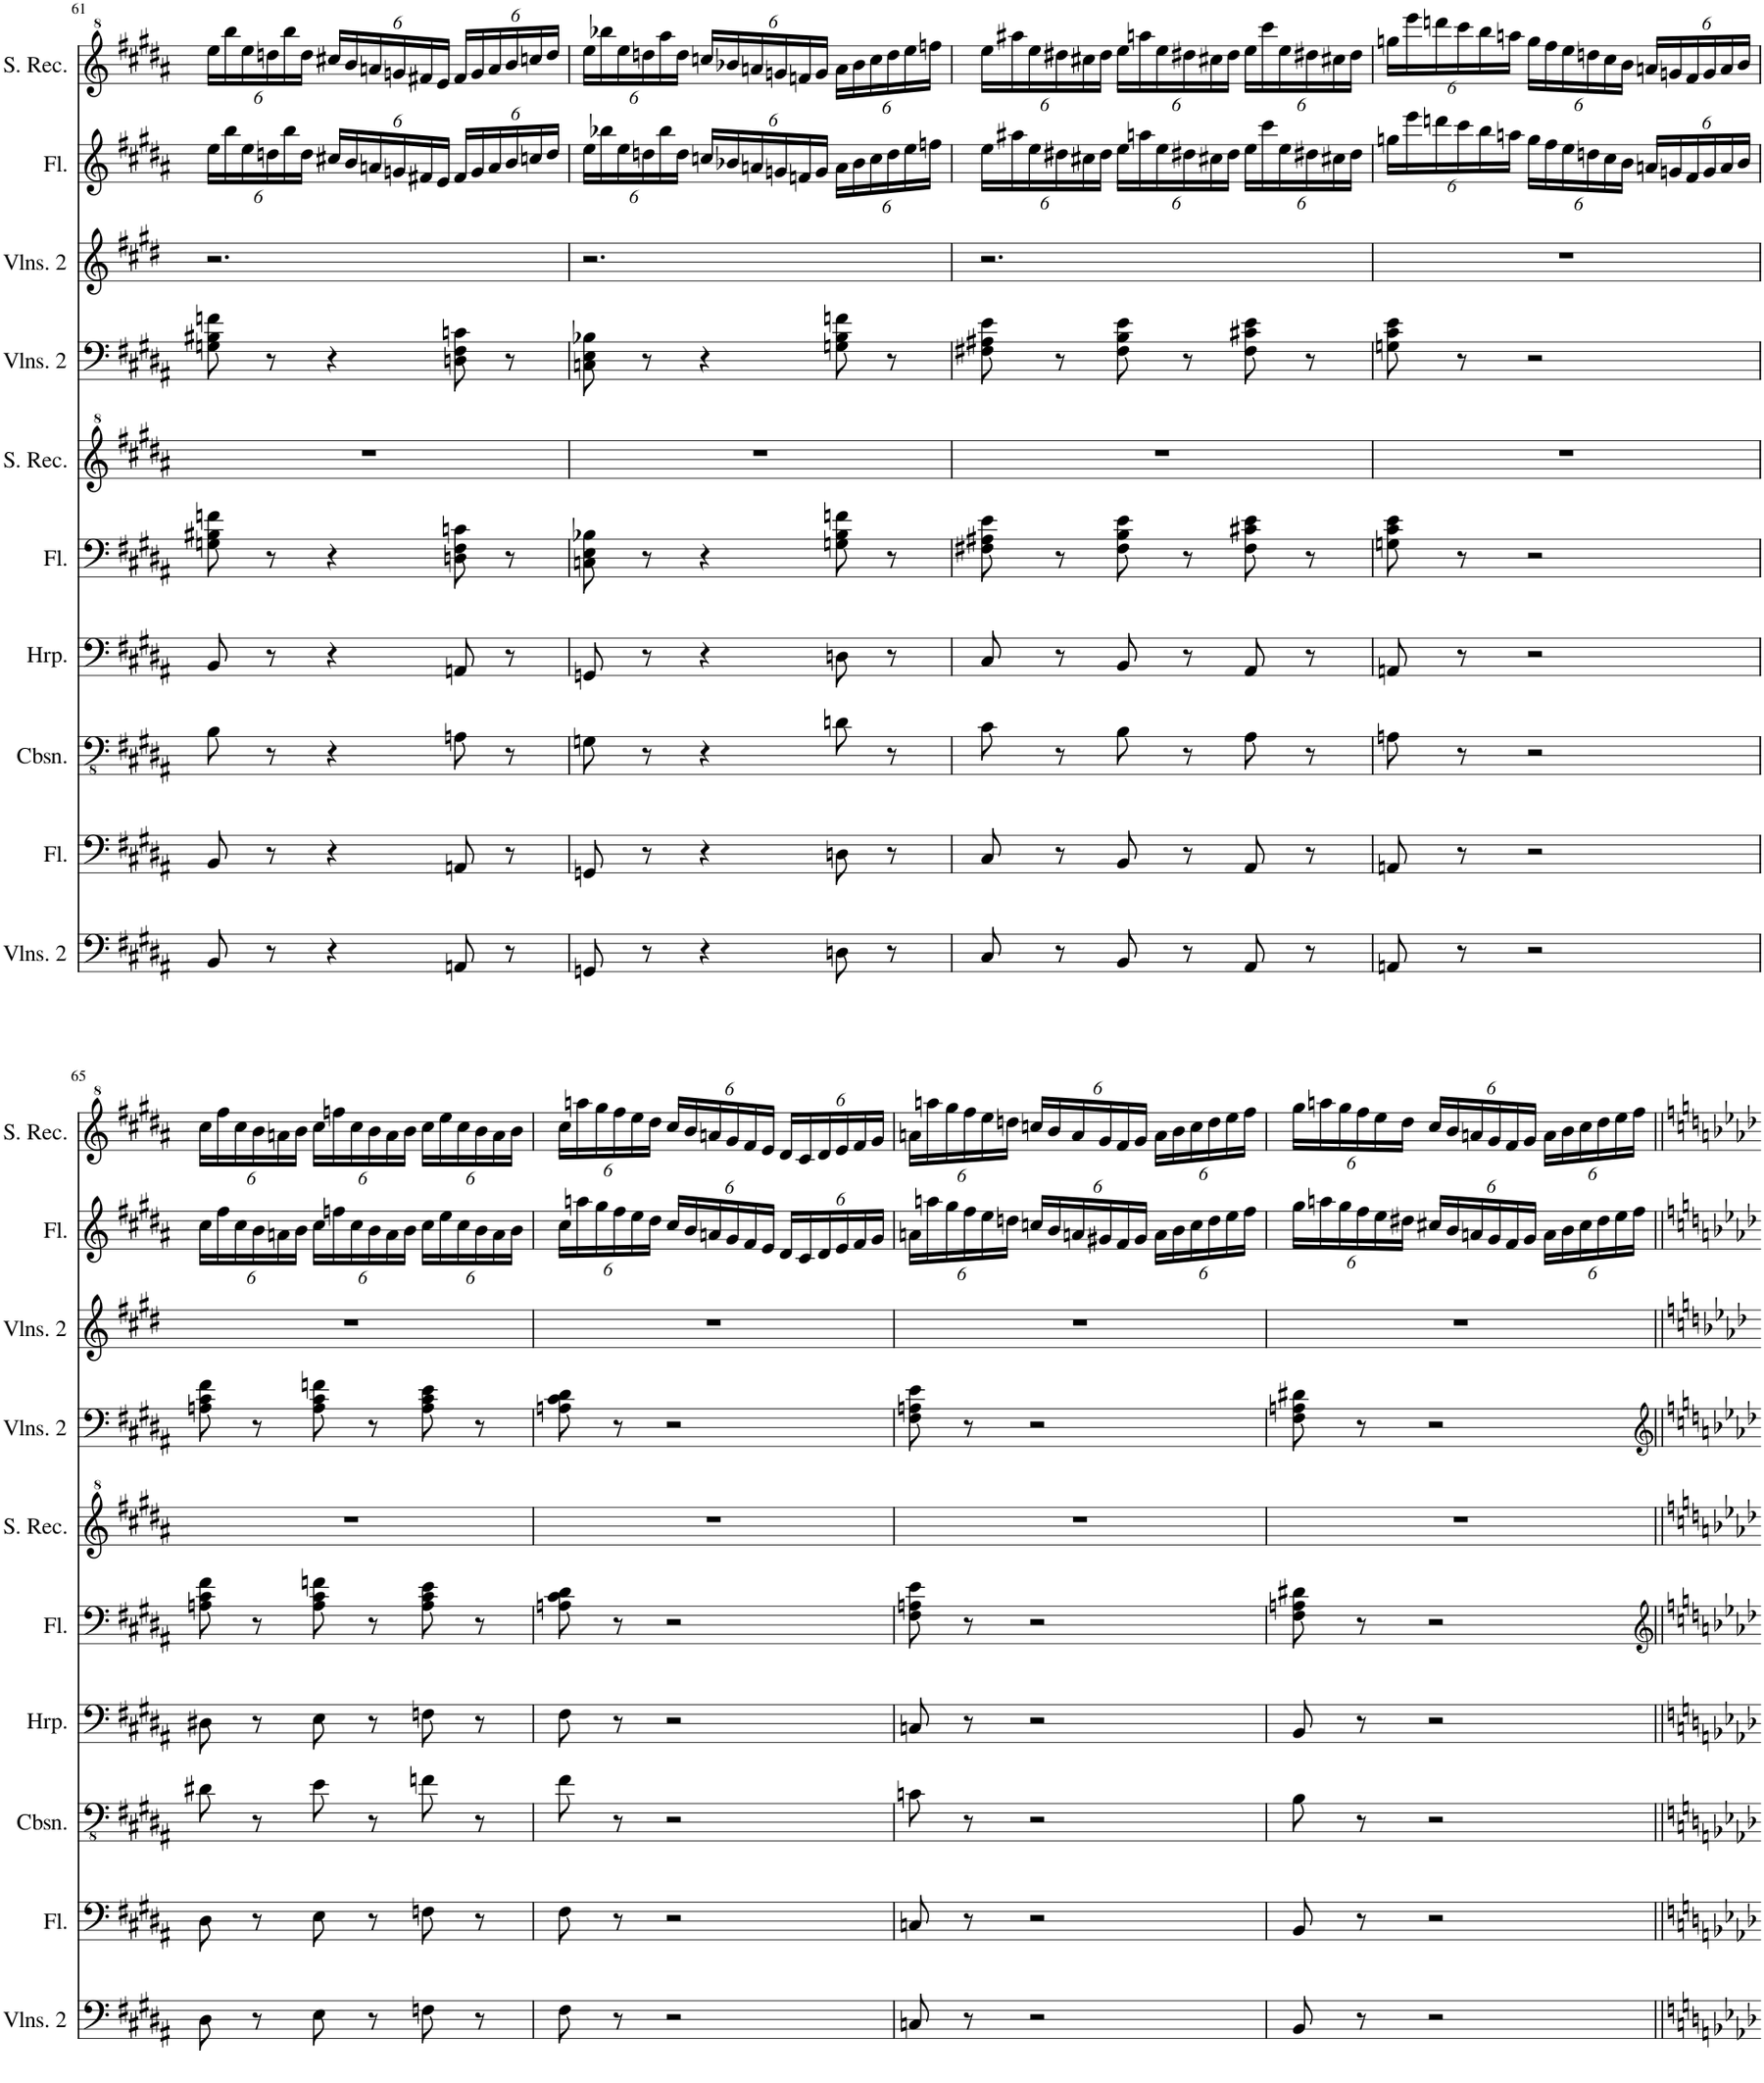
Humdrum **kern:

**kern	**kern	**kern	**kern	**kern	**kern	**kern	**kern	**kern	**kern
*part10	*part9	*part8	*part7	*part6	*part5	*part4	*part3	*part2	*part1
*staff10	*staff9	*staff8	*staff7	*staff6	*staff5	*staff4	*staff3	*staff2	*staff1
*I"Violins 2	*I"Flute	*I"Contrabassoon	*I"Harp	*I"Flute	*I"Soprano Recorder	*I"Violins 2	*I"Violins 2	*I"Flute	*I"Soprano Recorder
*I'Vlns. 2	*I'Fl.	*I'Cbsn.	*I'Hrp.	*I'Fl.	*I'S. Rec.	*I'Vlns. 2	*I'Vlns. 2	*I'Fl.	*I'S. Rec.
!!LO:PB:g=z
*clefF4	*clefF4	*clefFv4	*clefF4	*clefF4	*clefG^2	*clefF4	*clefG2	*clefG2	*clefG^2
*	*	*Trd7c12	*	*	*	*	*	*	*
*k[f#c#g#d#a#]	*k[f#c#g#d#a#]	*k[f#c#g#d#a#]	*k[f#c#g#d#a#]	*k[f#c#g#d#a#]	*k[f#c#g#d#a#]	*k[f#c#g#d#a#]	*k[f#c#g#d#]	*k[f#c#g#d#a#]	*k[f#c#g#d#a#]
*M3/4	*M3/4	*M3/4	*M3/4	*M3/4	*M3/4	*M3/4	*M3/4	*M3/4	*M3/4
*	*	*	*	*	*	*	*	*Xbrackettup	*Xbrackettup
=61	=61	=61	=61	=61	=61	=61	=61	=61	=61
8BB/	8BB/	8BB\	8BB/	8Gn\ 8B#X\ 8fn\	2.r	8Gn\ 8B#X\ 8fn\	2.r	24ee\LL	24eee\LL
.	.	.	.	.	.	.	.	24bb\	24bbb\
.	.	.	.	.	.	.	.	24ee\	24eee\
8r	8r	8r	8r	8r	.	8r	.	24ddn\	24dddn\
.	.	.	.	.	.	.	.	24bb\	24bbb\
.	.	.	.	.	.	.	.	24dd\JJ	24ddd\JJ
4r	4r	4r	4r	4r	.	4r	.	24cc#X/LL	24ccc#X/LL
.	.	.	.	.	.	.	.	24b/	24bb/
.	.	.	.	.	.	.	.	24an/	24aan/
.	.	.	.	.	.	.	.	24gn/	24ggn/
.	.	.	.	.	.	.	.	24f#X/	24ff#X/
.	.	.	.	.	.	.	.	24e/JJ	24ee/JJ
8AAn/	8AAn/	8AAn\	8AAn/	8Dn\ 8F#\ 8cn\	.	8Dn\ 8F#\ 8cn\	.	24f#/LL	24ff#/LL
.	.	.	.	.	.	.	.	24g/	24gg/
.	.	.	.	.	.	.	.	24a/	24aa/
8r	8r	8r	8r	8r	.	8r	.	24b/	24bb/
.	.	.	.	.	.	.	.	24ccn/	24cccn/
.	.	.	.	.	.	.	.	24dd/JJ	24ddd/JJ
=62	=62	=62	=62	=62	=62	=62	=62	=62	=62
8GGn/	8GGn/	8GGn\	8GGn/	8Cn\ 8E\ 8B-X\	2.r	8Cn\ 8E\ 8B-X\	2.r	24ee\LL	24eee\LL
.	.	.	.	.	.	.	.	24bb-X\	24bbb-X\
.	.	.	.	.	.	.	.	24ee\	24eee\
8r	8r	8r	8r	8r	.	8r	.	24ddn\	24dddn\
.	.	.	.	.	.	.	.	24bb-\	24aaa#\
.	.	.	.	.	.	.	.	24dd\JJ	24ddd\JJ
4r	4r	4r	4r	4r	.	4r	.	24ccn/LL	24cccn/LL
.	.	.	.	.	.	.	.	24b-X/	24bb-X/
.	.	.	.	.	.	.	.	24an/	24aan/
.	.	.	.	.	.	.	.	24gn/	24ggn/
.	.	.	.	.	.	.	.	24fn/	24ffn/
.	.	.	.	.	.	.	.	24g/JJ	24gg/JJ
8Dn\	8Dn\	8Dn\	8Dn\	8Gn\ 8B-\ 8fn\	.	8Gn\ 8B-\ 8fn\	.	24a\LL	24aa\LL
.	.	.	.	.	.	.	.	24b-\	24bb-\
.	.	.	.	.	.	.	.	24cc\	24ccc\
8r	8r	8r	8r	8r	.	8r	.	24dd\	24ddd\
.	.	.	.	.	.	.	.	24ee\	24eee\
.	.	.	.	.	.	.	.	24ffn\JJ	24fffn\JJ
=63	=63	=63	=63	=63	=63	=63	=63	=63	=63
8C#/	8C#/	8C#\	8C#/	8F#X\ 8A#X\ 8e\	2.r	8F#X\ 8A#X\ 8e\	2.r	24ee\LL	24eee\LL
.	.	.	.	.	.	.	.	24aa#X\	24aaa#X\
.	.	.	.	.	.	.	.	24ee\	24eee\
8r	8r	8r	8r	8r	.	8r	.	24dd#X\	24ddd#X\
.	.	.	.	.	.	.	.	24cc#X\	24ccc#X\
.	.	.	.	.	.	.	.	24dd#\JJ	24ddd#\JJ
8BB/	8BB/	8BB\	8BB/	8F#\ 8B\ 8e\	.	8F#\ 8B\ 8e\	.	24ee\LL	24eee\LL
.	.	.	.	.	.	.	.	24aan\	24aaan\
.	.	.	.	.	.	.	.	24ee\	24eee\
8r	8r	8r	8r	8r	.	8r	.	24dd#X\	24ddd#X\
.	.	.	.	.	.	.	.	24cc#X\	24ccc#X\
.	.	.	.	.	.	.	.	24dd#\JJ	24ddd#\JJ
8AA#/	8AA#/	8AA#\	8AA#/	8F#\ 8c#X\ 8e\	.	8F#\ 8c#X\ 8e\	.	24ee\LL	24eee\LL
.	.	.	.	.	.	.	.	24ccc#\	24cccc#\
.	.	.	.	.	.	.	.	24ee\	24eee\
8r	8r	8r	8r	8r	.	8r	.	24dd#X\	24ddd#X\
.	.	.	.	.	.	.	.	24cc#X\	24ccc#X\
.	.	.	.	.	.	.	.	24dd#\JJ	24ddd#\JJ
=64	=64	=64	=64	=64	=64	=64	=64	=64	=64
8AAn/	8AAn/	8AAn\	8AAn/	8Gn\ 8c#\ 8e\	2.r	8Gn\ 8c#\ 8e\	2.r	24ggn\LL	24gggn\LL
.	.	.	.	.	.	.	.	24eee\	24eeee\
.	.	.	.	.	.	.	.	24dddn\	24ddddn\
8r	8r	8r	8r	8r	.	8r	.	24ccc#\	24cccc#\
.	.	.	.	.	.	.	.	24bb\	24bbb\
.	.	.	.	.	.	.	.	24aan\JJ	24aaan\JJ
2r	2r	2r	2r	2r	.	2r	.	24gg\LL	24ggg\LL
.	.	.	.	.	.	.	.	24ff#\	24fff#\
.	.	.	.	.	.	.	.	24ee\	24eee\
.	.	.	.	.	.	.	.	24ddn\	24dddn\
.	.	.	.	.	.	.	.	24cc#\	24ccc#\
.	.	.	.	.	.	.	.	24b\JJ	24bb\JJ
.	.	.	.	.	.	.	.	24an/LL	24aan/LL
.	.	.	.	.	.	.	.	24gn/	24ggn/
.	.	.	.	.	.	.	.	24f#/	24ff#/
.	.	.	.	.	.	.	.	24g/	24gg/
.	.	.	.	.	.	.	.	24a/	24aa/
.	.	.	.	.	.	.	.	24b/JJ	24bb/JJ
!!LO:LB:g=z
=65	=65	=65	=65	=65	=65	=65	=65	=65	=65
8D#\	8D#\	8D#X\	8D#X\	8An\ 8c#\ 8f#\	2.r	8An\ 8c#\ 8f#\	2.r	24cc#\LL	24ccc#\LL
.	.	.	.	.	.	.	.	24ff#\	24fff#\
.	.	.	.	.	.	.	.	24cc#\	24ccc#\
8r	8r	8r	8r	8r	.	8r	.	24b\	24bb\
.	.	.	.	.	.	.	.	24an\	24aan\
.	.	.	.	.	.	.	.	24b\JJ	24bb\JJ
8E\	8E\	8E\	8E\	8A\ 8c#\ 8fn\	.	8A\ 8c#\ 8fn\	.	24cc#\LL	24ccc#\LL
.	.	.	.	.	.	.	.	24ffn\	24fffn\
.	.	.	.	.	.	.	.	24cc#\	24ccc#\
8r	8r	8r	8r	8r	.	8r	.	24b\	24bb\
.	.	.	.	.	.	.	.	24a\	24aa\
.	.	.	.	.	.	.	.	24b\JJ	24bb\JJ
8Fn\	8Fn\	8Fn\	8Fn\	8A\ 8c#\ 8e\	.	8A\ 8c#\ 8e\	.	24cc#\LL	24ccc#\LL
.	.	.	.	.	.	.	.	24ee\	24eee\
.	.	.	.	.	.	.	.	24cc#\	24ccc#\
8r	8r	8r	8r	8r	.	8r	.	24b\	24bb\
.	.	.	.	.	.	.	.	24a\	24aa\
.	.	.	.	.	.	.	.	24b\JJ	24bb\JJ
=66	=66	=66	=66	=66	=66	=66	=66	=66	=66
8F#\	8F#\	8F#\	8F#\	8An\ 8c#\ 8d#\	2.r	8An\ 8c#\ 8d#\	2.r	24cc#\LL	24ccc#\LL
.	.	.	.	.	.	.	.	24aan\	24aaan\
.	.	.	.	.	.	.	.	24gg#\	24ggg#\
8r	8r	8r	8r	8r	.	8r	.	24ff#\	24fff#\
.	.	.	.	.	.	.	.	24ee\	24eee\
.	.	.	.	.	.	.	.	24dd#\JJ	24ddd#\JJ
2r	2r	2r	2r	2r	.	2r	.	24cc#/LL	24ccc#/LL
.	.	.	.	.	.	.	.	24b/	24bb/
.	.	.	.	.	.	.	.	24an/	24aan/
.	.	.	.	.	.	.	.	24g#/	24gg#/
.	.	.	.	.	.	.	.	24f#/	24ff#/
.	.	.	.	.	.	.	.	24e/JJ	24ee/JJ
.	.	.	.	.	.	.	.	24d#/LL	24dd#/LL
.	.	.	.	.	.	.	.	24c#/	24cc#/
.	.	.	.	.	.	.	.	24d#/	24dd#/
.	.	.	.	.	.	.	.	24e/	24ee/
.	.	.	.	.	.	.	.	24f#/	24ff#/
.	.	.	.	.	.	.	.	24g#/JJ	24gg#/JJ
=67	=67	=67	=67	=67	=67	=67	=67	=67	=67
8Cn/	8Cn/	8Cn\	8Cn/	8F#\ 8An\ 8e\	2.r	8F#\ 8An\ 8e\	2.r	24an\LL	24aan\LL
.	.	.	.	.	.	.	.	24aan\	24aaan\
.	.	.	.	.	.	.	.	24gg#\	24ggg#\
8r	8r	8r	8r	8r	.	8r	.	24ff#\	24fff#\
.	.	.	.	.	.	.	.	24ee\	24eee\
.	.	.	.	.	.	.	.	24ddn\JJ	24dddn\JJ
2r	2r	2r	2r	2r	.	2r	.	24ccn/LL	24cccn/LL
.	.	.	.	.	.	.	.	24b/	24bb/
.	.	.	.	.	.	.	.	24an/	24aa/
.	.	.	.	.	.	.	.	24g#X/	24gg#/
.	.	.	.	.	.	.	.	24f#/	24ff#/
.	.	.	.	.	.	.	.	24g#/JJ	24gg#/JJ
.	.	.	.	.	.	.	.	24a\LL	24aa\LL
.	.	.	.	.	.	.	.	24b\	24bb\
.	.	.	.	.	.	.	.	24cc\	24ccc\
.	.	.	.	.	.	.	.	24dd\	24ddd\
.	.	.	.	.	.	.	.	24ee\	24eee\
.	.	.	.	.	.	.	.	24ff#\JJ	24fff#\JJ
=68	=68	=68	=68	=68	=68	=68	=68	=68	=68
8BB/	8BB/	8BB\	8BB/	8F#\ 8An\ 8d#X\	2.r	8F#\ 8An\ 8d#X\	2.r	24gg#\LL	24ggg#\LL
.	.	.	.	.	.	.	.	24aan\	24aaan\
.	.	.	.	.	.	.	.	24gg#\	24ggg#\
8r	8r	8r	8r	8r	.	8r	.	24ff#\	24fff#\
.	.	.	.	.	.	.	.	24ee\	24eee\
.	.	.	.	.	.	.	.	24dd#X\JJ	24ddd#\JJ
2r	2r	2r	2r	2r	.	2r	.	24cc#X/LL	24ccc#/LL
.	.	.	.	.	.	.	.	24b/	24bb/
.	.	.	.	.	.	.	.	24an/	24aan/
.	.	.	.	.	.	.	.	24g#/	24gg#/
.	.	.	.	.	.	.	.	24f#/	24ff#/
.	.	.	.	.	.	.	.	24g#/JJ	24gg#/JJ
.	.	.	.	.	.	.	.	24a\LL	24aa\LL
.	.	.	.	.	.	.	.	24b\	24bb\
.	.	.	.	.	.	.	.	24cc#\	24ccc#\
.	.	.	.	.	.	.	.	24dd#\	24ddd#\
.	.	.	.	.	.	.	.	24ee\	24eee\
.	.	.	.	.	.	.	.	24ff#\JJ	24fff#\JJ
=||	=||	=||	=||	=||	=||	=||	=||	=||	=||
*-	*-	*-	*-	*-	*-	*-	*-	*-	*-
